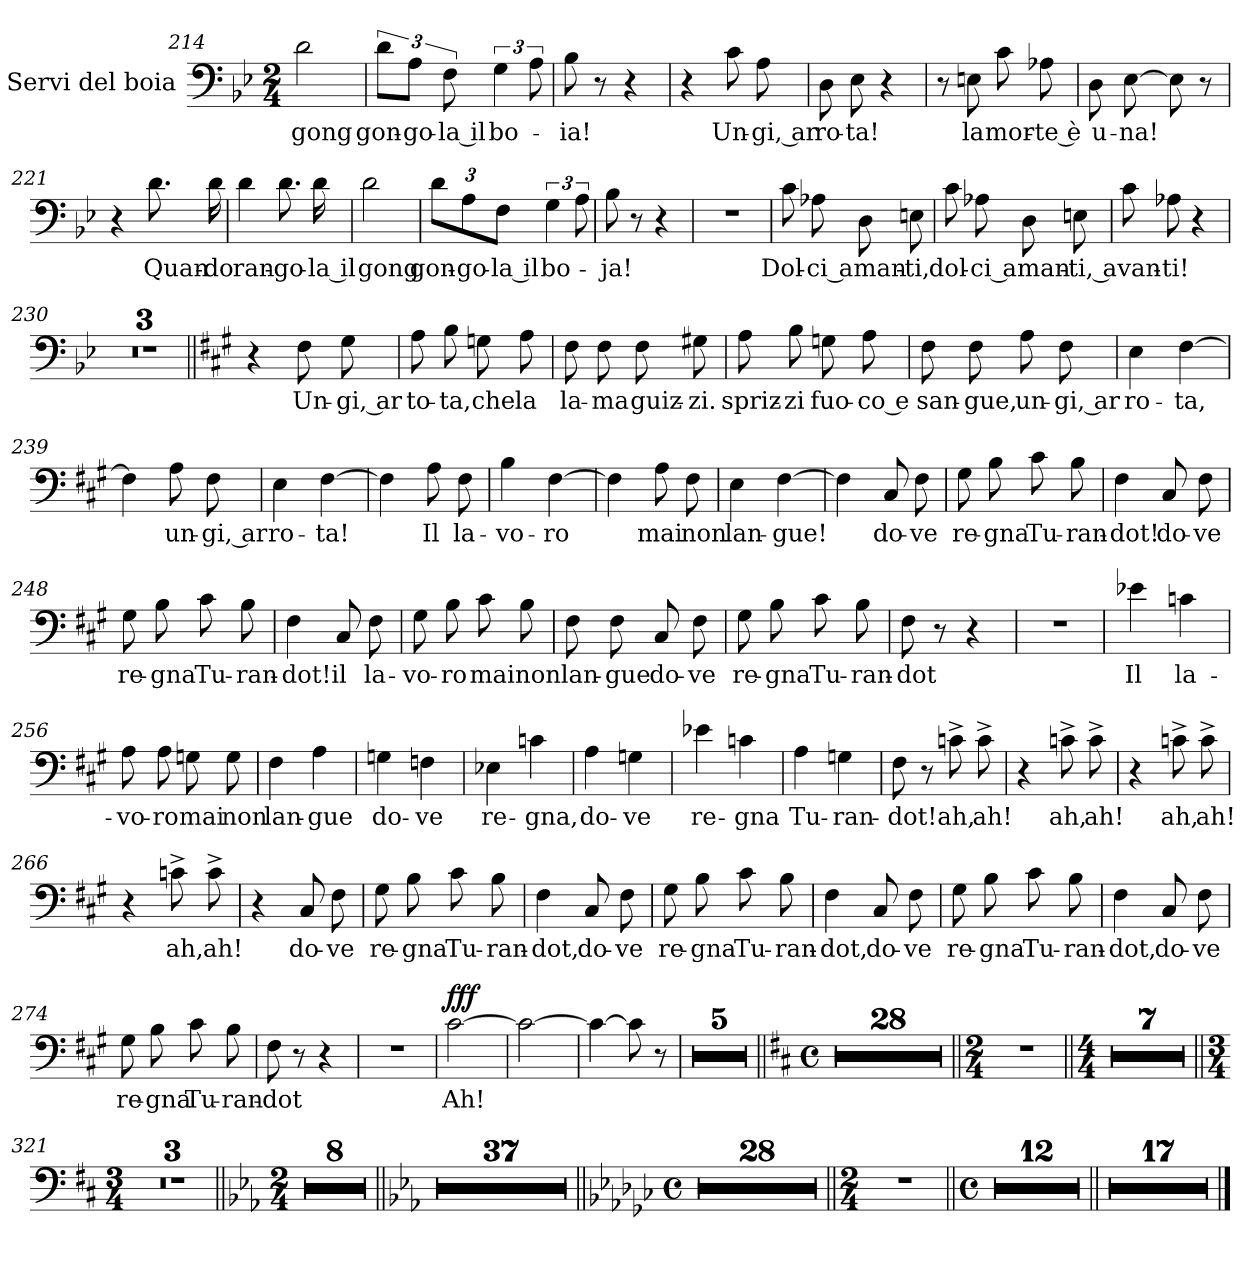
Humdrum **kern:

**kern	**text	**dynam
*part1	*part1	*part1
*staff1	*staff1	*staff1
*I"Servi del boia	*	*
*I'Ser.B.	*	*
*clefF4	*	*
*k[b-e-]	*	*
*M2/4	*	*
=214	=214	=214
!	!LO:LY:b	!
2d\	gong	.
!!LO:PB:g=z
=215	=215	=215
!	!LO:LY:b	!
12d\L	gon-	.
!	!LO:LY:b	!
12A\J	-go-	.
!	!LO:LY:b	!
12F\	-la il	.
!	!LO:LY:b	!
6G\	bo-	.
12A\	.	.
=216	=216	=216
!	!LO:LY:b	!
8B-\	-ia!	.
8r	.	.
4r	.	.
=217	=217	=217
4r	.	.
!	!LO:LY:b	!
8c\	Un-	.
!	!LO:LY:b	!
8A\	-gi, ar	.
=218	=218	=218
!	!LO:LY:b	!
8D\	-ro-	.
!	!LO:LY:b	!
8E-\	-ta!	.
4r	.	.
!!LO:PB:g=z
=219	=219	=219
8r	.	.
!	!LO:LY:b	!
8En\	la	.
!	!LO:LY:b	!
8c\	mor-	.
!	!LO:LY:b	!
8A-X\	-te è	.
=220	=220	=220
!	!LO:LY:b	!
8D\	u-	.
!	!LO:LY:b	!
[8E-\	-na!	.
8E-\]	.	.
8r	.	.
=221	=221	=221
4r	.	.
!	!LO:LY:b	!
8.d\	Quan-	.
!	!LO:LY:b	!
16d\	-do	.
=222	=222	=222
!	!LO:LY:b	!
4d\	ran-	.
!	!LO:LY:b	!
8.d\	-go-	.
!	!LO:LY:b	!
16d\	-la il	.
=223	=223	=223
!	!LO:LY:b	!
2d\	gong	.
!!LO:PB:g=z
=224	=224	=224
*Xbrackettup	*	*
!	!LO:LY:b	!
12d\L	gon-	.
!	!LO:LY:b	!
12A\	-go-	.
!	!LO:LY:b	!
12F\J	-la il	.
*brackettup	*	*
!	!LO:LY:b	!
6G\	bo-	.
12A\	.	.
=225	=225	=225
!	!LO:LY:b	!
8B-\	-ja!	.
8r	.	.
4r	.	.
=226	=226	=226
2r	.	.
=227	=227	=227
!	!LO:LY:b	!
8c\	Dol-	.
!	!LO:LY:b	!
8A-X\	-ci a	.
!	!LO:LY:b	!
8D\	-man-	.
!	!LO:LY:b	!
8En\	-ti,	.
!!LO:PB:g=z
=228	=228	=228
!	!LO:LY:b	!
8c\	dol-	.
!	!LO:LY:b	!
8A-X\	-ci a	.
!	!LO:LY:b	!
8D\	-man-	.
!	!LO:LY:b	!
8En\	-ti, a	.
=229	=229	=229
!	!LO:LY:b	!
8c\	-van-	.
!	!LO:LY:b	!
8A-X\	-ti!	.
4r	.	.
=230	=230	=230
2r	.	.
=231	=231	=231
2r	.	.
!!LO:PB:g=z
=232	=232	=232
2r	.	.
=233||	=233||	=233||
*k[f#c#g#]	*	*
4r	.	.
!	!LO:LY:b	!
8F#\	Un-	.
!	!LO:LY:b	!
8G#\	-gi, ar	.
=234	=234	=234
!	!LO:LY:b	!
8A\	-to-	.
!	!LO:LY:b	!
8B\	-ta,	.
!	!LO:LY:b	!
8Gn\	che	.
!	!LO:LY:b	!
8A\	la	.
=235	=235	=235
!	!LO:LY:b	!
8F#\	la-	.
!	!LO:LY:b	!
8F#\	-ma	.
!	!LO:LY:b	!
8F#\	guiz-	.
!	!LO:LY:b	!
8G#X\	-zi.	.
=236	=236	=236
!	!LO:LY:b	!
8A\	spriz-	.
!	!LO:LY:b	!
8B\	-zi	.
!	!LO:LY:b	!
8Gn\	fuo-	.
!	!LO:LY:b	!
8A\	-co e	.
!!LO:PB:g=z
=237	=237	=237
!	!LO:LY:b	!
8F#\	san-	.
!	!LO:LY:b	!
8F#\	-gue,	.
!	!LO:LY:b	!
8A\	un-	.
!	!LO:LY:b	!
8F#\	-gi, ar	.
=238	=238	=238
!	!LO:LY:b	!
4E\	-ro-	.
!	!LO:LY:b	!
[4F#\	-ta,	.
=239	=239	=239
4F#\]	.	.
!	!LO:LY:b	!
8A\	un-	.
!	!LO:LY:b	!
8F#\	-gi, ar	.
=240	=240	=240
!	!LO:LY:b	!
4E\	-ro-	.
!	!LO:LY:b	!
[4F#\	-ta!	.
=241	=241	=241
4F#\]	.	.
!	!LO:LY:b	!
8A\	Il	.
!	!LO:LY:b	!
8F#\	la-	.
!!LO:PB:g=z
=242	=242	=242
!	!LO:LY:b	!
4B\	-vo-	.
!	!LO:LY:b	!
[4F#\	-ro	.
=243	=243	=243
4F#\]	.	.
!	!LO:LY:b	!
8A\	mai	.
!	!LO:LY:b	!
8F#\	non	.
=244	=244	=244
!	!LO:LY:b	!
4E\	lan-	.
!	!LO:LY:b	!
[4F#\	-gue!	.
=245	=245	=245
4F#\]	.	.
!	!LO:LY:b	!
8C#/	do-	.
!	!LO:LY:b	!
8F#\	-ve	.
=246	=246	=246
!	!LO:LY:b	!
8G#\	re-	.
!	!LO:LY:b	!
8B\	-gna	.
!	!LO:LY:b	!
8c#\	Tu-	.
!	!LO:LY:b	!
8B\	-ran-	.
!!LO:PB:g=z
=247	=247	=247
!	!LO:LY:b	!
4F#\	-dot!	.
!	!LO:LY:b	!
8C#/	do-	.
!	!LO:LY:b	!
8F#\	-ve	.
=248	=248	=248
!	!LO:LY:b	!
8G#\	re-	.
!	!LO:LY:b	!
8B\	-gna	.
!	!LO:LY:b	!
8c#\	Tu-	.
!	!LO:LY:b	!
8B\	-ran-	.
=249	=249	=249
!	!LO:LY:b	!
4F#\	-dot!	.
!	!LO:LY:b	!
8C#/	il	.
!	!LO:LY:b	!
8F#\	la-	.
=250	=250	=250
!	!LO:LY:b	!
8G#\	-vo-	.
!	!LO:LY:b	!
8B\	-ro	.
!	!LO:LY:b	!
8c#\	mai	.
!	!LO:LY:b	!
8B\	non	.
=251	=251	=251
!	!LO:LY:b	!
8F#\	lan-	.
!	!LO:LY:b	!
8F#\	-gue	.
!	!LO:LY:b	!
8C#/	do-	.
!	!LO:LY:b	!
8F#\	-ve	.
!!LO:PB:g=z
=252	=252	=252
!	!LO:LY:b	!
8G#\	re-	.
!	!LO:LY:b	!
8B\	-gna	.
!	!LO:LY:b	!
8c#\	Tu-	.
!	!LO:LY:b	!
8B\	-ran-	.
=253	=253	=253
!	!LO:LY:b	!
8F#\	-dot	.
8r	.	.
4r	.	.
=254	=254	=254
2r	.	.
=255	=255	=255
!	!LO:LY:b	!
4e-X\	Il	.
!	!LO:LY:b	!
4cn\	la-	.
!!LO:PB:g=z
=256	=256	=256
!	!LO:LY:b	!
8A\	-vo-	.
!	!LO:LY:b	!
8A\	-ro	.
!	!LO:LY:b	!
8Gn\	mai	.
!	!LO:LY:b	!
8G\	non	.
=257	=257	=257
!	!LO:LY:b	!
4F#\	lan-	.
!	!LO:LY:b	!
4A\	-gue	.
=258	=258	=258
!	!LO:LY:b	!
4Gn\	do-	.
!	!LO:LY:b	!
4Fn\	-ve	.
=259	=259	=259
!	!LO:LY:b	!
4E-X\	re-	.
!	!LO:LY:b	!
4cn\	-gna,	.
!!LO:PB:g=z
=260	=260	=260
!	!LO:LY:b	!
4A\	do-	.
!	!LO:LY:b	!
4Gn\	-ve	.
=261	=261	=261
!	!LO:LY:b	!
4e-X\	re-	.
!	!LO:LY:b	!
4cn\	-gna	.
=262	=262	=262
!	!LO:LY:b	!
4A\	Tu-	.
!	!LO:LY:b	!
4Gn\	-ran-	.
!!LO:PB:g=z
=263	=263	=263
!	!LO:LY:b	!
8F#\	-dot!	.
8r	.	.
!	!LO:LY:b	!
8cn^\	ah,	.
!	!LO:LY:b	!
8c^\	ah!	.
=264	=264	=264
4r	.	.
!	!LO:LY:b	!
8cn^\	ah,	.
!	!LO:LY:b	!
8c^\	ah!	.
!!LO:PB:g=z
=265	=265	=265
4r	.	.
!	!LO:LY:b	!
8cn^\	ah,	.
!	!LO:LY:b	!
8c^\	ah!	.
=266	=266	=266
4r	.	.
!	!LO:LY:b	!
8cn^\	ah,	.
!	!LO:LY:b	!
8c^\	ah!	.
=267	=267	=267
4r	.	.
!	!LO:LY:b	!
8C#/	do-	.
!	!LO:LY:b	!
8F#\	-ve	.
=268	=268	=268
!	!LO:LY:b	!
8G#\	re-	.
!	!LO:LY:b	!
8B\	-gna	.
!	!LO:LY:b	!
8c#\	Tu-	.
!	!LO:LY:b	!
8B\	-ran-	.
!!LO:PB:g=z
=269	=269	=269
!	!LO:LY:b	!
4F#\	-dot,	.
!	!LO:LY:b	!
8C#/	do-	.
!	!LO:LY:b	!
8F#\	-ve	.
=270	=270	=270
!	!LO:LY:b	!
8G#\	re-	.
!	!LO:LY:b	!
8B\	-gna	.
!	!LO:LY:b	!
8c#\	Tu-	.
!	!LO:LY:b	!
8B\	-ran-	.
=271	=271	=271
!	!LO:LY:b	!
4F#\	-dot,	.
!	!LO:LY:b	!
8C#/	do-	.
!	!LO:LY:b	!
8F#\	-ve	.
=272	=272	=272
!	!LO:LY:b	!
8G#\	re-	.
!	!LO:LY:b	!
8B\	-gna	.
!	!LO:LY:b	!
8c#\	Tu-	.
!	!LO:LY:b	!
8B\	-ran-	.
=273	=273	=273
!	!LO:LY:b	!
4F#\	-dot,	.
!	!LO:LY:b	!
8C#/	do-	.
!	!LO:LY:b	!
8F#\	-ve	.
=274	=274	=274
!	!LO:LY:b	!
8G#\	re-	.
!	!LO:LY:b	!
8B\	-gna	.
!	!LO:LY:b	!
8c#\	Tu-	.
!	!LO:LY:b	!
8B\	-ran-	.
!!LO:PB:g=z
=275	=275	=275
!	!LO:LY:b	!
8F#\	-dot	.
8r	.	.
4r	.	.
=276	=276	=276
2r	.	.
=277	=277	=277
!	!LO:LY:b	!LO:DY:b
[2c#\	Ah!	fff
=278	=278	=278
2c#\_	.	.
=279	=279	=279
4c#\_	.	.
8c#\]	.	.
8r	.	.
=280	=280	=280
2r	.	.
=281	=281	=281
2r	.	.
=282	=282	=282
2r	.	.
=283	=283	=283
2r	.	.
!!LO:LB:g=z
=284	=284	=284
2r	.	.
=285||	=285||	=285||
*k[f#c#]	*	*
*M4/4	*	*
*met(c)	*	*
1r	.	.
!!LO:PB:g=z
=286	=286	=286
1r	.	.
!!LO:LB:g=z
=287	=287	=287
1r	.	.
!!LO:PB:g=z
=288	=288	=288
1r	.	.
!!LO:LB:g=z
=289	=289	=289
1r	.	.
!!LO:PB:g=z
=290	=290	=290
1r	.	.
!!LO:LB:g=z
=291	=291	=291
1r	.	.
!!LO:PB:g=z
=292	=292	=292
1r	.	.
!!LO:LB:g=z
=293	=293	=293
1r	.	.
!!LO:PB:g=z
=294	=294	=294
1r	.	.
!!LO:LB:g=z
=295	=295	=295
1r	.	.
!!LO:PB:g=z
=296	=296	=296
1r	.	.
!!LO:LB:g=z
=297	=297	=297
1r	.	.
!!LO:PB:g=z
=298	=298	=298
1r	.	.
!!LO:LB:g=z
=299	=299	=299
1r	.	.
!!LO:PB:g=z
=300	=300	=300
1r	.	.
!!LO:LB:g=z
=301	=301	=301
1r	.	.
!!LO:PB:g=z
=302	=302	=302
1r	.	.
!!LO:LB:g=z
=303	=303	=303
1r	.	.
!!LO:PB:g=z
=304	=304	=304
1r	.	.
=305	=305	=305
1r	.	.
!!LO:LB:g=z
=306	=306	=306
1r	.	.
=307	=307	=307
1r	.	.
!!LO:PB:g=z
=308	=308	=308
1r	.	.
!!LO:LB:g=z
=309	=309	=309
1r	.	.
!!LO:PB:g=z
=310	=310	=310
1r	.	.
=311	=311	=311
1r	.	.
=312	=312	=312
1r	.	.
!!LO:LB:g=z
=313||	=313||	=313||
*M2/4	*	*
2r	.	.
=314||	=314||	=314||
*M4/4	*	*
1r	.	.
=315	=315	=315
1r	.	.
!!LO:PB:g=z
=316	=316	=316
1r	.	.
=317	=317	=317
1r	.	.
!!LO:PB:g=z
=318	=318	=318
1r	.	.
!!LO:PB:g=z
=319	=319	=319
1r	.	.
=320	=320	=320
1r	.	.
!!LO:PB:g=z
=321||	=321||	=321||
*M3/4	*	*
2.r	.	.
=322	=322	=322
2.r	.	.
!!LO:PB:g=z
=323	=323	=323
2.r	.	.
=324||	=324||	=324||
*k[b-e-a-]	*	*
*M2/4	*	*
2r	.	.
=325	=325	=325
2r	.	.
=326	=326	=326
2r	.	.
!!LO:PB:g=z
=327	=327	=327
2r	.	.
=328	=328	=328
2r	.	.
=329	=329	=329
2r	.	.
=330	=330	=330
2r	.	.
=331	=331	=331
2r	.	.
!!LO:PB:g=z
=332||	=332||	=332||
*k[b-e-a-]	*	*
2r	.	.
=333	=333	=333
2r	.	.
=334	=334	=334
2r	.	.
=335	=335	=335
2r	.	.
=336	=336	=336
2r	.	.
=337	=337	=337
2r	.	.
=338	=338	=338
2r	.	.
!!LO:PB:g=z
=339	=339	=339
2r	.	.
=340	=340	=340
2r	.	.
=341	=341	=341
2r	.	.
=342	=342	=342
2r	.	.
=343	=343	=343
2r	.	.
=344	=344	=344
2r	.	.
=345	=345	=345
2r	.	.
=346	=346	=346
2r	.	.
=347	=347	=347
2r	.	.
!!LO:LB:g=z
=348	=348	=348
2r	.	.
=349	=349	=349
2r	.	.
=350	=350	=350
2r	.	.
=351	=351	=351
2r	.	.
=352	=352	=352
2r	.	.
=353	=353	=353
2r	.	.
=354	=354	=354
2r	.	.
!!LO:PB:g=z
=355	=355	=355
2r	.	.
=356	=356	=356
2r	.	.
=357	=357	=357
2r	.	.
=358	=358	=358
2r	.	.
=359	=359	=359
2r	.	.
=360	=360	=360
2r	.	.
=361	=361	=361
2r	.	.
!!LO:LB:g=z
=362	=362	=362
2r	.	.
=363	=363	=363
2r	.	.
=364	=364	=364
2r	.	.
=365	=365	=365
2r	.	.
=366	=366	=366
2r	.	.
=367	=367	=367
2r	.	.
=368	=368	=368
2r	.	.
!!LO:LB:g=z
=369||	=369||	=369||
*k[b-e-a-d-g-c-]	*	*
*M4/4	*	*
*met(c)	*	*
1r	.	.
=370	=370	=370
1r	.	.
=371	=371	=371
1r	.	.
!!LO:PB:g=z
=372	=372	=372
1r	.	.
=373	=373	=373
1r	.	.
!!LO:LB:g=z
=374	=374	=374
1r	.	.
=375	=375	=375
1r	.	.
!!LO:PB:g=z
=376	=376	=376
1r	.	.
=377	=377	=377
1r	.	.
!!LO:LB:g=z
=378	=378	=378
1r	.	.
=379	=379	=379
1r	.	.
!!LO:PB:g=z
=380	=380	=380
1r	.	.
=381	=381	=381
1r	.	.
!!LO:PB:g=z
=382	=382	=382
1r	.	.
=383	=383	=383
1r	.	.
!!LO:PB:g=z
=384	=384	=384
1r	.	.
=385	=385	=385
1r	.	.
=386	=386	=386
1r	.	.
!!LO:LB:g=z
=387	=387	=387
1r	.	.
=388	=388	=388
1r	.	.
=389	=389	=389
1r	.	.
!!LO:PB:g=z
=390	=390	=390
1r	.	.
=391	=391	=391
1r	.	.
!!LO:PB:g=z
=392	=392	=392
1r	.	.
=393	=393	=393
1r	.	.
=394	=394	=394
1r	.	.
!!LO:PB:g=z
=395	=395	=395
1r	.	.
=396	=396	=396
1r	.	.
!!LO:PB:g=z
=397||	=397||	=397||
*M2/4	*	*
2r	.	.
=398||	=398||	=398||
*M4/4	*	*
*met(c)	*	*
1r	.	.
!!LO:PB:g=z
=399	=399	=399
1r	.	.
=400	=400	=400
1r	.	.
!!LO:PB:g=z
=401	=401	=401
1r	.	.
=402	=402	=402
1r	.	.
!!LO:PB:g=z
=403	=403	=403
1r	.	.
=404	=404	=404
1r	.	.
=405	=405	=405
1r	.	.
!!LO:PB:g=z
=406	=406	=406
1r	.	.
=407	=407	=407
1r	.	.
=408	=408	=408
1r	.	.
!!LO:PB:g=z
=409	=409	=409
1r	.	.
=410||	=410||	=410||
1r	.	.
=411	=411	=411
1r	.	.
!!LO:LB:g=z
=412	=412	=412
1r	.	.
=413	=413	=413
1r	.	.
!!LO:PB:g=z
=414	=414	=414
1r	.	.
=415	=415	=415
1r	.	.
!!LO:LB:g=z
=416	=416	=416
1r	.	.
=417	=417	=417
1r	.	.
=418	=418	=418
1r	.	.
!!LO:LB:g=z
=419	=419	=419
1r	.	.
=420	=420	=420
1r	.	.
=421	=421	=421
1r	.	.
!!LO:PB:g=z
=422	=422	=422
1r	.	.
=423	=423	=423
1r	.	.
=424	=424	=424
1r	.	.
!!LO:LB:g=z
=425	=425	=425
1r	.	.
=426	=426	=426
1r	.	.
==	==	==
*-	*-	*-
